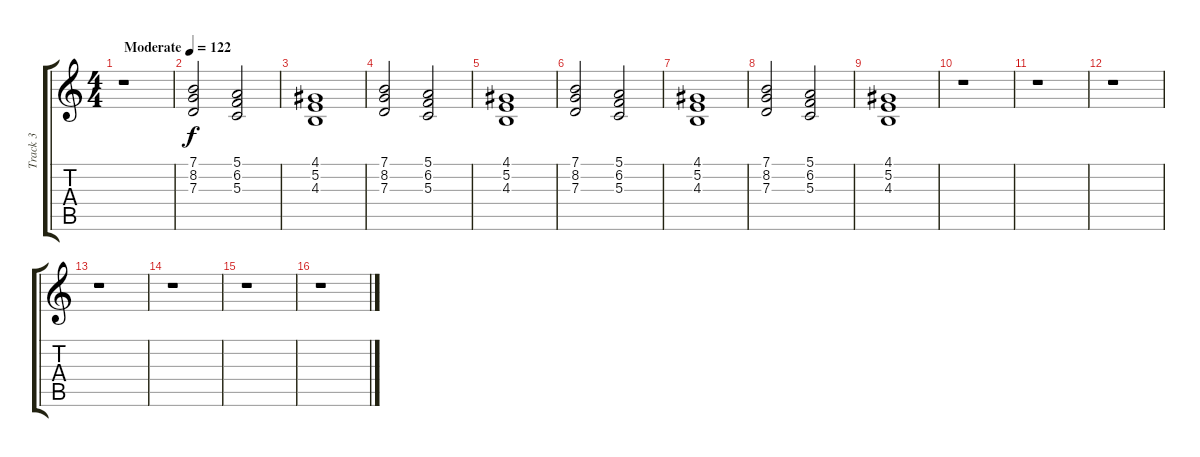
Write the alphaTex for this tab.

\track ("Track 3" "Track 3") {instrument synthstrings2}
\staff {score tabs}
\tuning (E4 B3 G3 D3 A2 E2) {hide}
\ts (4 4)
\tempo (122 "Moderate")
\clef g2
\ks c
r.1{dy f instrument synthstrings2} |
(7.1 8.2 7.3).2 (5.1 6.2 5.3).2 |
(4.1 5.2 4.3).1 |
(7.1 8.2 7.3).2 (5.1 6.2 5.3).2 |
(4.1 5.2 4.3).1 |
(7.1 8.2 7.3).2 (5.1 6.2 5.3).2 |
(4.1 5.2 4.3).1 |
(7.1 8.2 7.3).2 (5.1 6.2 5.3).2 |
(4.1 5.2 4.3).1 |
r.1 |
r.1 |
r.1 |
r.1 |
r.1 |
r.1 |
r.1
